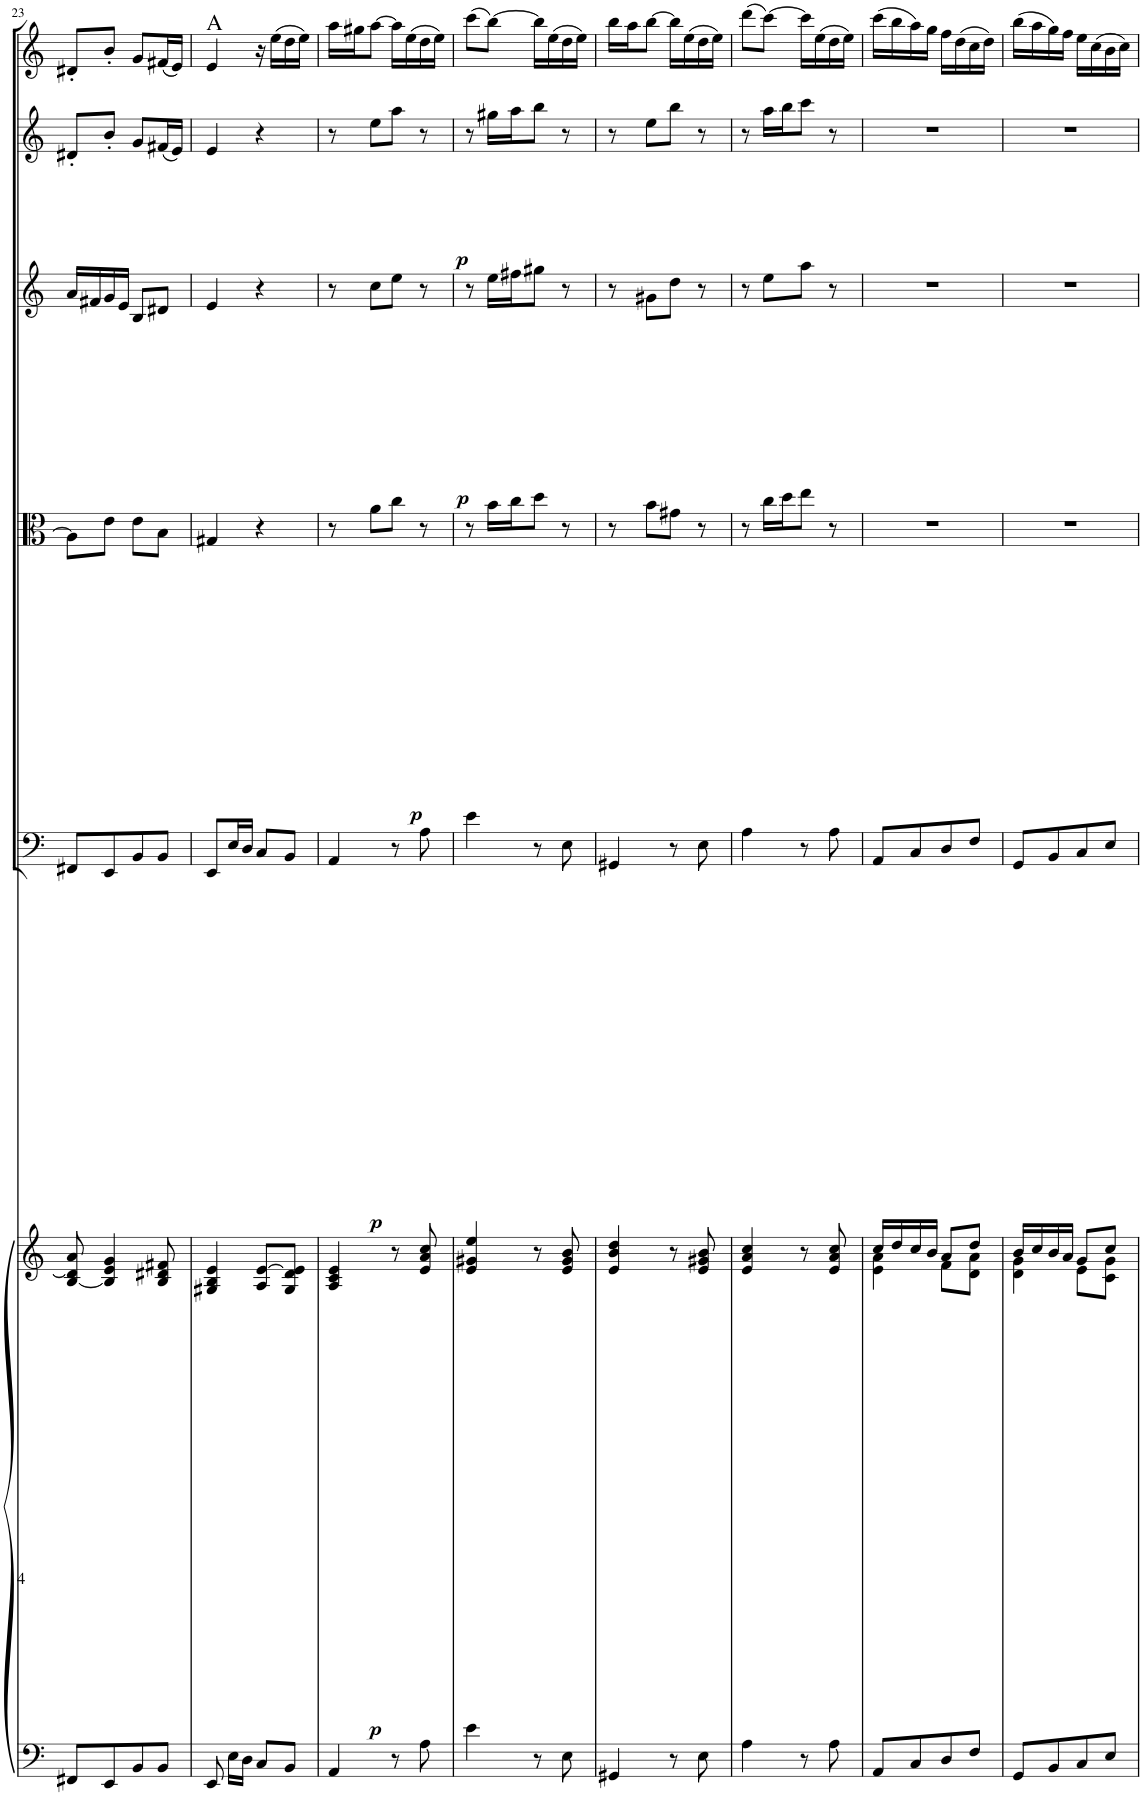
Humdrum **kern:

**kern	**kern	**dynam	**kern	**dynam	**kern	**dynam	**kern	**dynam	**kern	**dynam	**kern
*part6	*part6	*part6	*part5	*part5	*part4	*part4	*part3	*part3	*part2	*part2	*part1
*staff7	*staff6	*staff6/7	*staff5	*staff5	*staff4	*staff4	*staff3	*staff3	*staff2	*staff2	*staff1
*I"Harpsichord	*	*	*I"Violoncellos  and Basses	*	*I"Violas	*	*I"Violins 2	*	*I"Violins 1	*	*I"Solo Violin
*I'Hpschd	*	*	*	*	*	*	*	*	*	*	*I'Vln
!!LO:PB:g=z
*clefF4	*clefG2	*	*clefF4	*	*clefC3	*	*clefG2	*	*clefG2	*	*clefG2
*k[]	*k[]	*	*k[]	*	*k[]	*	*k[]	*	*k[]	*	*k[]
*M2/4	*M2/4	*	*M2/4	*	*M2/4	*	*M2/4	*	*M2/4	*	*M2/4
=23	=23	=23	=23	=23	=23	=23	=23	=23	=23	=23	=23
8FF#X/L	[8B/ 8d#/] 8a/	.	8FF#X/L	.	8A\L]	.	16a/LL	.	8d#X'/L	.	8d#X'/L
.	.	.	.	.	.	.	16f#X/	.	.	.	.
8EE/	4B/] 4e/ 4g/	.	8EE/	.	8e\J	.	16g/	.	8b'/J	.	8b'/J
.	.	.	.	.	.	.	16e/JJ	.	.	.	.
8BB/	.	.	8BB/	.	8e\L	.	8B/L	.	8g/L	.	8g/L
8BB/J	8B/ 8d#X/ 8f#X/	.	8BB/J	.	8B\J	.	8d#X/J	.	(16f#X/L	.	(16f#X/L
.	.	.	.	.	.	.	.	.	16e/JJ)	.	16e/JJ)
=24	=24	=24	=24	=24	=24	=24	=24	=24	=24	=24	=24
!	!	!	!	!	!	!	!	!	!	!	!LO:TX:a:t=A
8EE/	4G#X/ 4B/ 4e/	.	8EE/L	.	4G#X/	.	4e/	.	4e/	.	4e/
16E\LL	.	.	16E/L	.	.	.	.	.	.	.	.
16D\JJ	.	.	16D/JJ	.	.	.	.	.	.	.	.
8C/L	8A/ [8e/L	.	8C/L	.	4r	.	4r	.	4r	.	16r
.	.	.	.	.	.	.	.	.	.	.	(16ee\LL
8BB/J	8G#/ 8d/ 8e/]J	.	8BB/J	.	.	.	.	.	.	.	16dd\
.	.	.	.	.	.	.	.	.	.	.	16ee\JJ)
=25	=25	=25	=25	=25	=25	=25	=25	=25	=25	=25	=25
!	!	!LO:DY:b	!	!LO:DY:b	!	!LO:DY:b	!	!	!	!	!
4AA/	4A/ 4c/ 4e/	p	4AA/	p	8r	p	8r	.	8r	.	16aa\LL
.	.	.	.	.	.	.	.	.	.	.	16gg#X\J
!	!	!	!	!	!	!	!	!LO:DY:b	!	!LO:DY:b	!
.	.	.	.	.	8a\L	.	8cc\L	p	8ee\L	p	[8aa\J
8r	8r	.	8r	.	8cc\J	.	8ee\J	.	8aa\J	.	16aa\LL]
.	.	.	.	.	.	.	.	.	.	.	(16ee\
8A\	8e/ 8a/ 8cc/	.	8A\	.	8r	.	8r	.	8r	.	16dd\
.	.	.	.	.	.	.	.	.	.	.	16ee\JJ)
=26	=26	=26	=26	=26	=26	=26	=26	=26	=26	=26	=26
4e\	4e/ 4g#X/ 4ee/	.	4e\	.	8r	.	8r	.	8r	.	(8ccc\L
.	.	.	.	.	16b\LL	.	16ee\LL	.	16gg#X\LL	.	[8bb\J)
.	.	.	.	.	16cc\J	.	16ff#X\J	.	16aa\J	.	.
8r	8r	.	8r	.	8dd\J	.	8gg#X\J	.	8bb\J	.	16bb\LL]
.	.	.	.	.	.	.	.	.	.	.	(16ee\
8E\	8e/ 8g#/ 8b/	.	8E\	.	8r	.	8r	.	8r	.	16dd\
.	.	.	.	.	.	.	.	.	.	.	16ee\JJ)
=27	=27	=27	=27	=27	=27	=27	=27	=27	=27	=27	=27
4GG#X/	4e/ 4b/ 4dd/	.	4GG#X/	.	8r	.	8r	.	8r	.	16bb\LL
.	.	.	.	.	.	.	.	.	.	.	16aa\J
.	.	.	.	.	8b\L	.	8g#X\L	.	8ee\L	.	[8bb\J
8r	8r	.	8r	.	8g#X\J	.	8dd\J	.	8bb\J	.	16bb\LL]
.	.	.	.	.	.	.	.	.	.	.	(16ee\
8E\	8e/ 8g#X/ 8b/	.	8E\	.	8r	.	8r	.	8r	.	16dd\
.	.	.	.	.	.	.	.	.	.	.	16ee\JJ)
=28	=28	=28	=28	=28	=28	=28	=28	=28	=28	=28	=28
4A\	4e/ 4a/ 4cc/	.	4A\	.	8r	.	8r	.	8r	.	(8ddd\L
.	.	.	.	.	16cc\LL	.	8ee\L	.	16aa\LL	.	[8ccc\J)
.	.	.	.	.	16dd\J	.	.	.	16bb\J	.	.
8r	8r	.	8r	.	8ee\J	.	8aa\J	.	8ccc\J	.	16ccc\LL]
.	.	.	.	.	.	.	.	.	.	.	(16ee\
8A\	8e/ 8a/ 8cc/	.	8A\	.	8r	.	8r	.	8r	.	16dd\
.	.	.	.	.	.	.	.	.	.	.	16ee\JJ)
=29	=29	=29	=29	=29	=29	=29	=29	=29	=29	=29	=29
*	*^	*	*	*	*	*	*	*	*	*	*
8AA/L	16cc/LL	4e\ 4a\	.	8AA/L	.	2r	.	2r	.	2r	.	(16ccc\LL
.	16dd/	.	.	.	.	.	.	.	.	.	.	16bb\
8C/	16cc/	.	.	8C/	.	.	.	.	.	.	.	16aa\)
.	16b/JJ	.	.	.	.	.	.	.	.	.	.	16gg\JJ
8D/	8a/L	8f\L	.	8D/	.	.	.	.	.	.	.	16ff\LL
.	.	.	.	.	.	.	.	.	.	.	.	(16dd\
8F/J	8dd/J	8d\ 8a\J	.	8F/J	.	.	.	.	.	.	.	16cc\
.	.	.	.	.	.	.	.	.	.	.	.	16dd\JJ)
=30	=30	=30	=30	=30	=30	=30	=30	=30	=30	=30	=30	=30
8GG/L	16b/LL	4d\ 4g\	.	8GG/L	.	2r	.	2r	.	2r	.	(16bb\LL
.	16cc/	.	.	.	.	.	.	.	.	.	.	16aa\
8BB/	16b/	.	.	8BB/	.	.	.	.	.	.	.	16gg\)
.	16a/JJ	.	.	.	.	.	.	.	.	.	.	16ff\JJ
8C/	8g/L	8e\L	.	8C/	.	.	.	.	.	.	.	16ee\LL
.	.	.	.	.	.	.	.	.	.	.	.	(16cc\
8E/J	8cc/J	8c\ 8g\J	.	8E/J	.	.	.	.	.	.	.	16b\
.	.	.	.	.	.	.	.	.	.	.	.	16cc\JJ)
*	*v	*v	*	*	*	*	*	*	*	*	*	*
=	=	=	=	=	=	=	=	=	=	=	=
*-	*-	*-	*-	*-	*-	*-	*-	*-	*-	*-	*-
